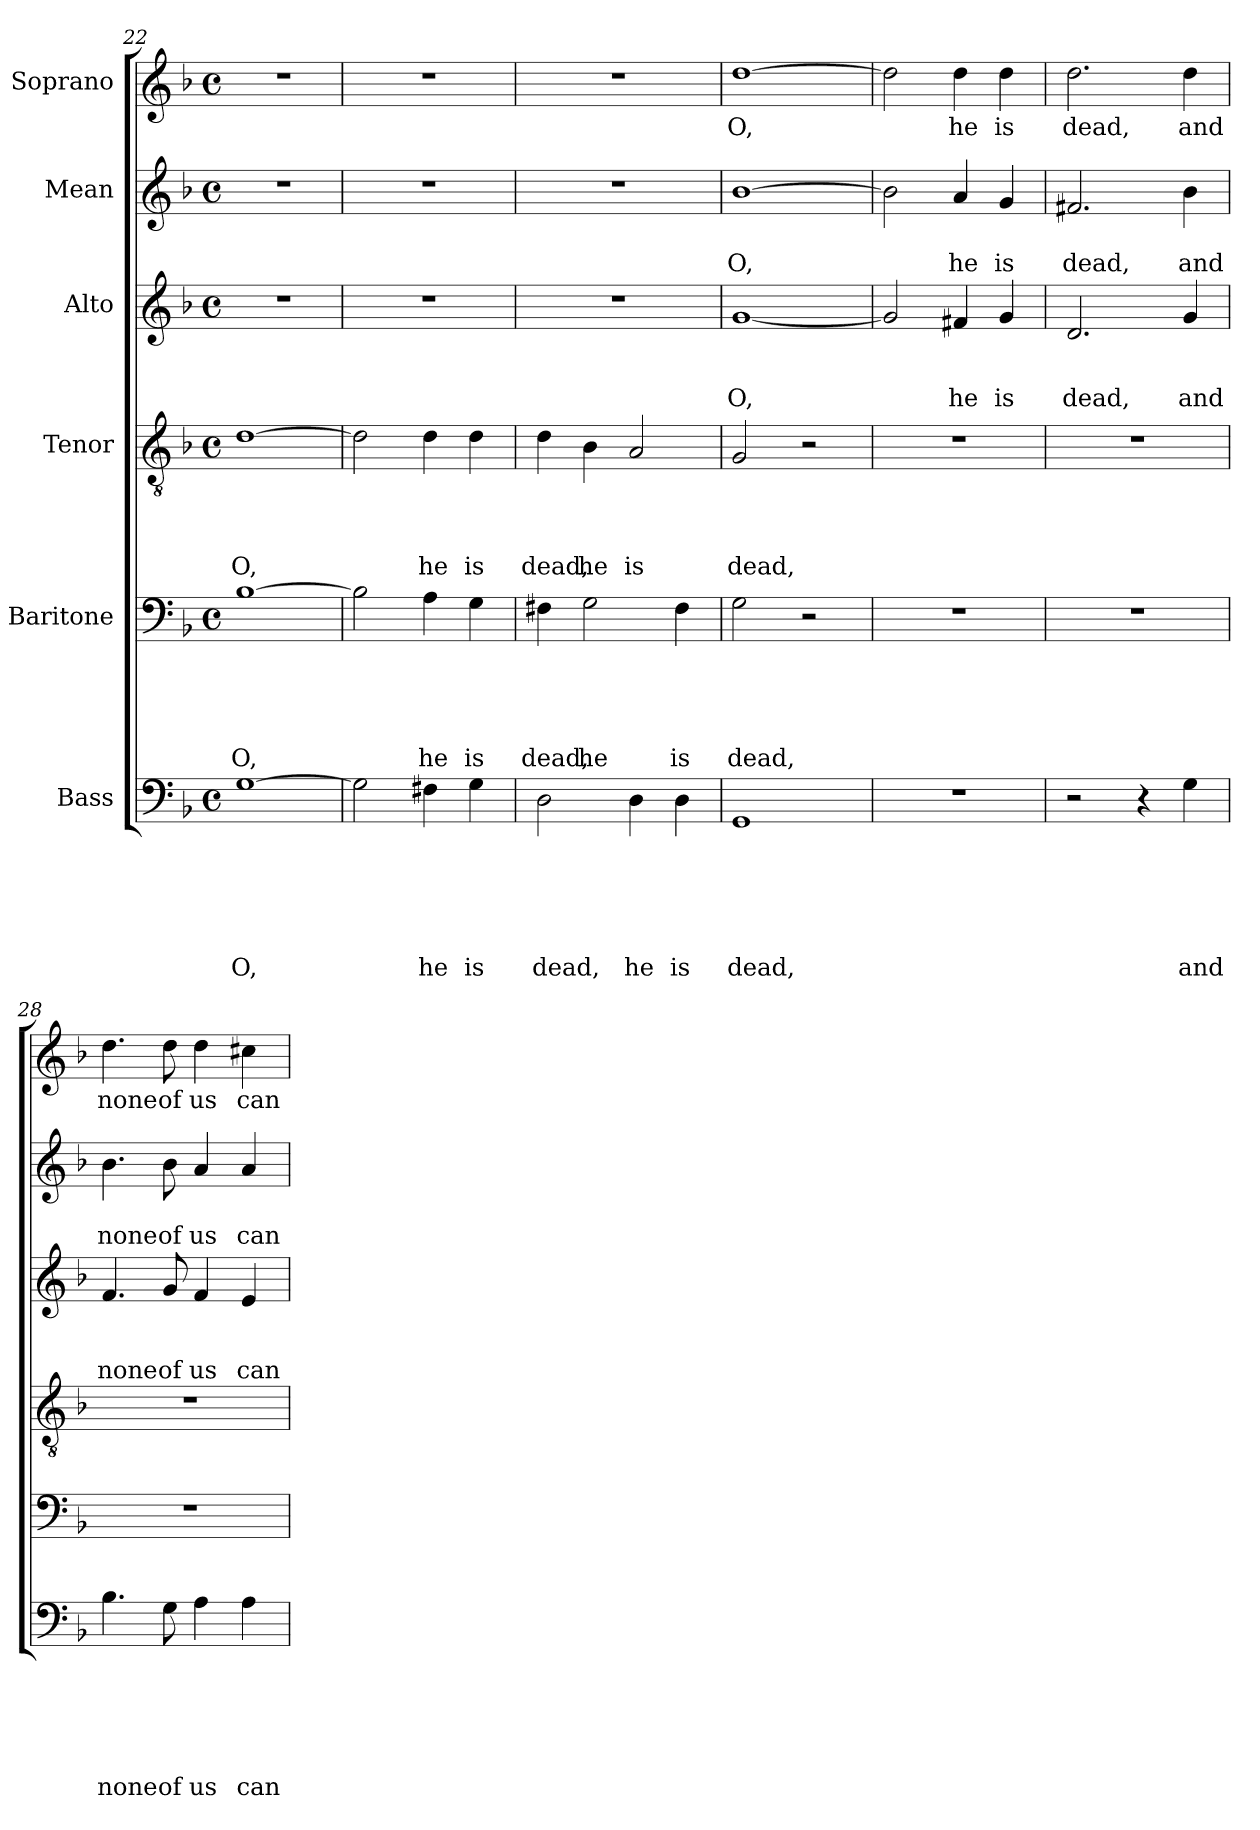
**kern	**text	**text	**text	**text	**text	**text	**kern	**text	**text	**text	**text	**text	**kern	**text	**text	**text	**text	**kern	**text	**text	**text	**kern	**text	**text	**kern	**text
*part6	*part6	*part6	*part6	*part6	*part6	*part6	*part5	*part5	*part5	*part5	*part5	*part5	*part4	*part4	*part4	*part4	*part4	*part3	*part3	*part3	*part3	*part2	*part2	*part2	*part1	*part1
*staff6	*staff6	*staff6	*staff6	*staff6	*staff6	*staff6	*staff5	*staff5	*staff5	*staff5	*staff5	*staff5	*staff4	*staff4	*staff4	*staff4	*staff4	*staff3	*staff3	*staff3	*staff3	*staff2	*staff2	*staff2	*staff1	*staff1
*I"Bass	*	*	*	*	*	*	*I"Baritone	*	*	*	*	*	*I"Tenor	*	*	*	*	*I"Alto	*	*	*	*I"Mean	*	*	*I"Soprano	*
*clefF4	*	*	*	*	*	*	*clefF4	*	*	*	*	*	*clefGv2	*	*	*	*	*clefG2	*	*	*	*clefG2	*	*	*clefG2	*
*k[b-]	*	*	*	*	*	*	*k[b-]	*	*	*	*	*	*k[b-]	*	*	*	*	*k[b-]	*	*	*	*k[b-]	*	*	*k[b-]	*
*F:	*	*	*	*	*	*	*F:	*	*	*	*	*	*F:	*	*	*	*	*F:	*	*	*	*F:	*	*	*F:	*
*M4/4	*	*	*	*	*	*	*M4/4	*	*	*	*	*	*M4/4	*	*	*	*	*M4/4	*	*	*	*M4/4	*	*	*M4/4	*
*met(c)	*	*	*	*	*	*	*met(c)	*	*	*	*	*	*met(c)	*	*	*	*	*met(c)	*	*	*	*met(c)	*	*	*met(c)	*
=22	=22	=22	=22	=22	=22	=22	=22	=22	=22	=22	=22	=22	=22	=22	=22	=22	=22	=22	=22	=22	=22	=22	=22	=22	=22	=22
!	!	!	!	!	!	!LO:LY:b	!	!	!	!	!	!LO:LY:b	!	!	!	!	!LO:LY:b	!	!	!	!	!	!	!	!	!
[>1G	.	.	.	.	.	O,	[>1B-	.	.	.	.	O,	[>1d	.	.	.	O,	1r	.	.	.	1r	.	.	1r	.
=23	=23	=23	=23	=23	=23	=23	=23	=23	=23	=23	=23	=23	=23	=23	=23	=23	=23	=23	=23	=23	=23	=23	=23	=23	=23	=23
2G\]	.	.	.	.	.	.	2B-\]	.	.	.	.	.	2d\]	.	.	.	.	1r	.	.	.	1r	.	.	1r	.
!	!	!	!	!	!	!LO:LY:b	!	!	!	!	!	!LO:LY:b	!	!	!	!	!LO:LY:b	!	!	!	!	!	!	!	!	!
4F#X\	.	.	.	.	.	he	4A\	.	.	.	.	he	4d\	.	.	.	he	.	.	.	.	.	.	.	.	.
!	!	!	!	!	!	!LO:LY:b	!	!	!	!	!	!LO:LY:b	!	!	!	!	!LO:LY:b	!	!	!	!	!	!	!	!	!
4G\	.	.	.	.	.	is	4G\	.	.	.	.	is	4d\	.	.	.	is	.	.	.	.	.	.	.	.	.
=24	=24	=24	=24	=24	=24	=24	=24	=24	=24	=24	=24	=24	=24	=24	=24	=24	=24	=24	=24	=24	=24	=24	=24	=24	=24	=24
!	!	!	!	!	!	!LO:LY:b	!	!	!	!	!	!LO:LY:b	!	!	!	!	!LO:LY:b	!	!	!	!	!	!	!	!	!
2D\	.	.	.	.	.	dead,	4F#X\	.	.	.	.	dead,	4d\	.	.	.	dead,	1r	.	.	.	1r	.	.	1r	.
!	!	!	!	!	!	!	!	!	!	!	!	!LO:LY:b	!	!	!	!	!LO:LY:b	!	!	!	!	!	!	!	!	!
.	.	.	.	.	.	.	2G\	.	.	.	.	he	4B-\	.	.	.	he	.	.	.	.	.	.	.	.	.
!	!	!	!	!	!	!LO:LY:b	!	!	!	!	!	!	!	!	!	!	!LO:LY:b	!	!	!	!	!	!	!	!	!
4D\	.	.	.	.	.	he	.	.	.	.	.	.	2A/	.	.	.	is	.	.	.	.	.	.	.	.	.
!	!	!	!	!	!	!LO:LY:b	!	!	!	!	!	!LO:LY:b	!	!	!	!	!	!	!	!	!	!	!	!	!	!
4D\	.	.	.	.	.	is	4F#\	.	.	.	.	is	.	.	.	.	.	.	.	.	.	.	.	.	.	.
=25	=25	=25	=25	=25	=25	=25	=25	=25	=25	=25	=25	=25	=25	=25	=25	=25	=25	=25	=25	=25	=25	=25	=25	=25	=25	=25
!	!	!	!	!	!	!LO:LY:b	!	!	!	!	!	!LO:LY:b	!	!	!	!	!LO:LY:b	!	!	!	!LO:LY:b	!	!	!LO:LY:b	!	!LO:LY:b
1GG	.	.	.	.	.	dead,	2G\	.	.	.	.	dead,	2G/	.	.	.	dead,	[<1g	.	.	O,	[<1b-	.	O,	[<1dd	O,
.	.	.	.	.	.	.	2r	.	.	.	.	.	2r	.	.	.	.	.	.	.	.	.	.	.	.	.
!!LO:LB:g=z
=26	=26	=26	=26	=26	=26	=26	=26	=26	=26	=26	=26	=26	=26	=26	=26	=26	=26	=26	=26	=26	=26	=26	=26	=26	=26	=26
1r	.	.	.	.	.	.	1r	.	.	.	.	.	1r	.	.	.	.	2g/]	.	.	.	2b-\]	.	.	2dd\]	.
!	!	!	!	!	!	!	!	!	!	!	!	!	!	!	!	!	!	!	!	!	!LO:LY:b	!	!	!LO:LY:b	!	!LO:LY:b
.	.	.	.	.	.	.	.	.	.	.	.	.	.	.	.	.	.	4f#X/	.	.	he	4a/	.	he	4dd\	he
!	!	!	!	!	!	!	!	!	!	!	!	!	!	!	!	!	!	!	!	!	!LO:LY:b	!	!	!LO:LY:b	!	!LO:LY:b
.	.	.	.	.	.	.	.	.	.	.	.	.	.	.	.	.	.	4g/	.	.	is	4g/	.	is	4dd\	is
=27	=27	=27	=27	=27	=27	=27	=27	=27	=27	=27	=27	=27	=27	=27	=27	=27	=27	=27	=27	=27	=27	=27	=27	=27	=27	=27
!	!	!	!	!	!	!	!	!	!	!	!	!	!	!	!	!	!	!	!	!	!LO:LY:b	!	!	!LO:LY:b	!	!LO:LY:b
2r	.	.	.	.	.	.	1r	.	.	.	.	.	1r	.	.	.	.	2.d/	.	.	dead,	2.f#X/	.	dead,	2.dd\	dead,
4r	.	.	.	.	.	.	.	.	.	.	.	.	.	.	.	.	.	.	.	.	.	.	.	.	.	.
!	!	!	!	!	!	!LO:LY:b	!	!	!	!	!	!	!	!	!	!	!	!	!	!	!LO:LY:b	!	!	!LO:LY:b	!	!LO:LY:b
4G\	.	.	.	.	.	and	.	.	.	.	.	.	.	.	.	.	.	4g/	.	.	and	4b-\	.	and	4dd\	and
=28	=28	=28	=28	=28	=28	=28	=28	=28	=28	=28	=28	=28	=28	=28	=28	=28	=28	=28	=28	=28	=28	=28	=28	=28	=28	=28
!	!	!	!	!	!	!LO:LY:b	!	!	!	!	!	!	!	!	!	!	!	!	!	!	!LO:LY:b	!	!	!LO:LY:b	!	!LO:LY:b
4.B-\	.	.	.	.	.	none	1r	.	.	.	.	.	1r	.	.	.	.	4.f/	.	.	none	4.b-\	.	none	4.dd\	none
!	!	!	!	!	!	!LO:LY:b	!	!	!	!	!	!	!	!	!	!	!	!	!	!	!LO:LY:b	!	!	!LO:LY:b	!	!LO:LY:b
8G\	.	.	.	.	.	of	.	.	.	.	.	.	.	.	.	.	.	8g/	.	.	of	8b-\	.	of	8dd\	of
!	!	!	!	!	!	!LO:LY:b	!	!	!	!	!	!	!	!	!	!	!	!	!	!	!LO:LY:b	!	!	!LO:LY:b	!	!LO:LY:b
4A\	.	.	.	.	.	us	.	.	.	.	.	.	.	.	.	.	.	4f/	.	.	us	4a/	.	us	4dd\	us
!	!	!	!	!	!	!LO:LY:b	!	!	!	!	!	!	!	!	!	!	!	!	!	!	!LO:LY:b	!	!	!LO:LY:b	!	!LO:LY:b
4A\	.	.	.	.	.	can	.	.	.	.	.	.	.	.	.	.	.	4e/	.	.	can	4a/	.	can	4cc#X\	can
=	=	=	=	=	=	=	=	=	=	=	=	=	=	=	=	=	=	=	=	=	=	=	=	=	=	=
*-	*-	*-	*-	*-	*-	*-	*-	*-	*-	*-	*-	*-	*-	*-	*-	*-	*-	*-	*-	*-	*-	*-	*-	*-	*-	*-
